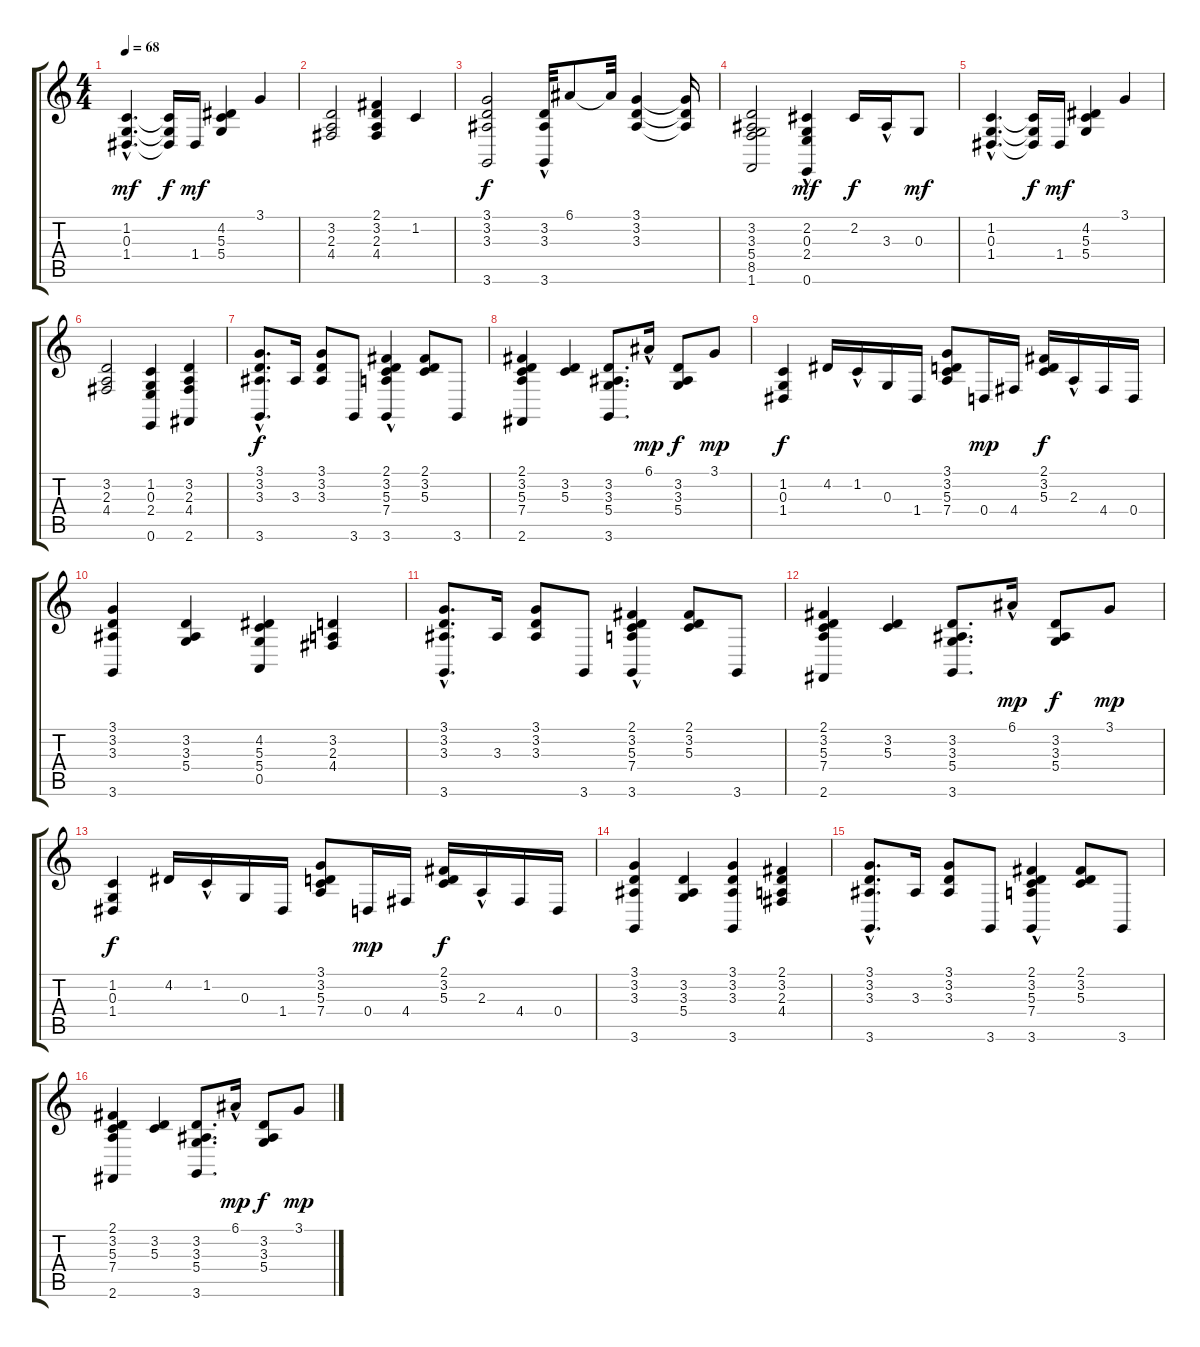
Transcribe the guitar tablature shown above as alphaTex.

\track "" {instrument acousticgrandpiano}
\staff {score tabs}
\tuning (E4 B3 G3 D3 A2 E2) {hide}
\ts (4 4)
\tempo 68
\clef g2
\ks c
(1.2{hac} 0.3{hac} 1.4{hac}).4{d dy mf} (1.2{t} 0.3{t} 1.4{t}).16{dy f} 1.4.16{dy mf} (4.2 5.3 5.4).4 3.1.4 |
(3.2 2.3 4.4).2 (2.1 3.2 2.3 4.4).4 1.2.4 |
(3.1 3.2 3.3 3.6).2{dy f} (3.2{hac} 3.3{hac} 3.6).32 6.1.8 6.1{t}.32 (3.1 3.2 3.3).4 (3.1{t} 3.2{t} 3.3{t}).16 |
(3.2 3.3 5.4 8.5 1.6).2 (2.2 0.3{hac} 2.4 0.6).4{dy mf} 2.2.16{dy f} 3.3{hac}.16 0.3.8{dy mf} |
(1.2{hac} 0.3{hac} 1.4{hac}).4{d} (1.2{t} 0.3{t} 1.4{t}).16{dy f} 1.4.16{dy mf} (4.2 5.3 5.4).4 3.1.4 |
(3.2 2.3 4.4).2 (1.2 0.3 2.4 0.6).4 (3.2 2.3 4.4 2.6).4 |
(3.1 3.2 3.3{hac} 3.6{hac}).8{d dy f} 3.3.16 (3.1 3.2 3.3).8 3.6.8 (2.1 3.2 5.3 7.4 3.6{hac}).4 (2.1 3.2 5.3).8 3.6.8 |
(2.1 3.2 5.3 7.4 2.6).4 (3.2 5.3).4 (3.2 3.3 5.4 3.6).8{d} 6.1{hac}.16{dy mp} (3.2 3.3 5.4).8{dy f} 3.1.8{dy mp} |
(1.2 0.3 1.4).4{dy f} 4.2.16 1.2{hac}.16 0.3.16 1.4.16 (3.1 3.2 5.3 7.4).8 0.4.16{dy mp} 4.4.16 (2.1 3.2 5.3).16{dy f} 2.3{hac}.16 4.4.16 0.4.16 |
(3.1 3.2 3.3 3.6).4 (3.2 3.3 5.4).4 (4.2 5.3 5.4 0.5).4 (3.2 2.3 4.4).4 |
(3.1 3.2 3.3{hac} 3.6{hac}).8{d} 3.3.16 (3.1 3.2 3.3).8 3.6.8 (2.1 3.2 5.3 7.4 3.6{hac}).4 (2.1 3.2 5.3).8 3.6.8 |
(2.1 3.2 5.3 7.4 2.6).4 (3.2 5.3).4 (3.2 3.3 5.4 3.6).8{d} 6.1{hac}.16{dy mp} (3.2 3.3 5.4).8{dy f} 3.1.8{dy mp} |
(1.2 0.3 1.4).4{dy f} 4.2.16 1.2{hac}.16 0.3.16 1.4.16 (3.1 3.2 5.3 7.4).8 0.4.16{dy mp} 4.4.16 (2.1 3.2 5.3).16{dy f} 2.3{hac}.16 4.4.16 0.4.16 |
(3.1 3.2 3.3 3.6).4 (3.2 3.3 5.4).4 (3.1 3.2 3.3 3.6).4 (2.1 3.2 2.3 4.4).4 |
(3.1 3.2 3.3{hac} 3.6{hac}).8{d} 3.3.16 (3.1 3.2 3.3).8 3.6.8 (2.1 3.2 5.3 7.4 3.6{hac}).4 (2.1 3.2 5.3).8 3.6.8 |
(2.1 3.2 5.3 7.4 2.6).4 (3.2 5.3).4 (3.2 3.3 5.4 3.6).8{d} 6.1{hac}.16{dy mp} (3.2 3.3 5.4).8{dy f} 3.1.8{dy mp}
